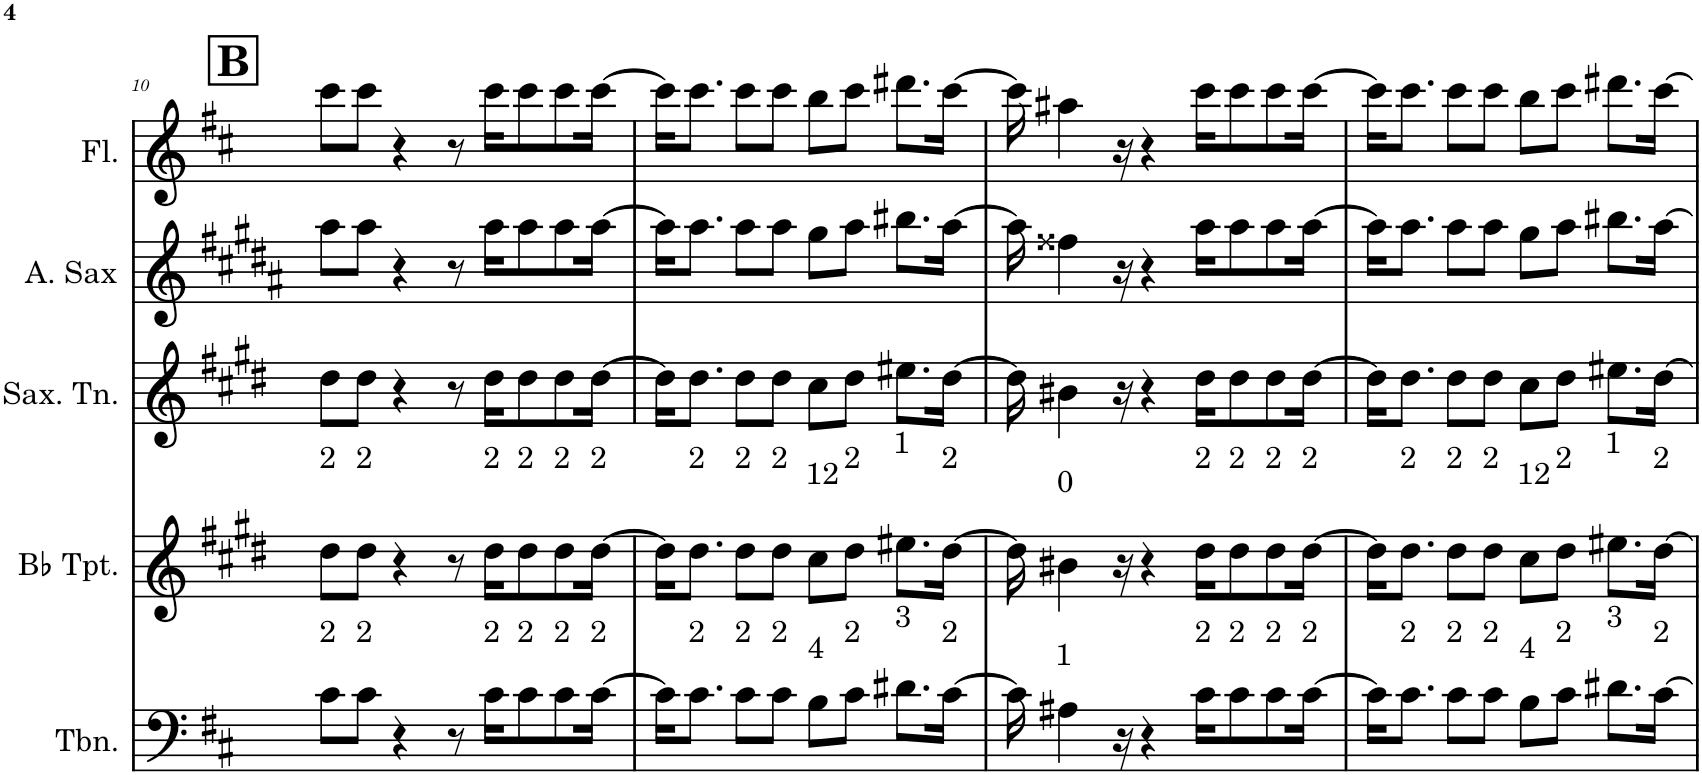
**kern	**kern	**kern	**kern	**kern
*part5	*part4	*part3	*part2	*part1
*staff5	*staff4	*staff3	*staff2	*staff1
*I"Trombone	*I"Bb Trumpet	*I"Saxofone Tenor	*I"Saxofone Alto	*I"Flauta Transversal
*I'Tbn.	*I'Bb Tpt.	*I'Sax. Tn.	*	*I'Fl.
!!LO:PB:g=z
*clefF4	*clefG2	*clefG2	*clefG2	*clefG2
*	*Trd1c2	*Trd8c14	*Trd5c9	*
*k[f#c#]	*k[f#c#g#d#]	*k[f#c#g#d#]	*k[f#c#g#d#a#]	*k[f#c#]
*M4/4	*M4/4	*M4/4	*M4/4	*M4/4
!!LO:REH:place=s1:a:B:cj:fs=14:t=B
=10	=10	=10	=10	=10
!	!LO:TX:a:t=2	!	!	!
!LO:TX:a:t=2	!	!	!	!
8c#\L	8dd#\L	8dd#\L	8aa#\L	8ccc#\L
!	!LO:TX:a:t=2	!	!	!
!LO:TX:a:t=2	!	!	!	!
8c#\J	8dd#\J	8dd#\J	8aa#\J	8ccc#\J
4r	4r	4r	4r	4r
8r	8r	8r	8r	8r
!	!LO:TX:a:t=2	!	!	!
!LO:TX:a:t=2	!	!	!	!
16c#\KL	16dd#\KL	16dd#\KL	16aa#\KL	16ccc#\KL
!	!LO:TX:a:t=2	!	!	!
!LO:TX:a:t=2	!	!	!	!
8c#\	8dd#\	8dd#\	8aa#\	8ccc#\
!	!LO:TX:a:t=2	!	!	!
!LO:TX:a:t=2	!	!	!	!
8c#\	8dd#\	8dd#\	8aa#\	8ccc#\
!	!LO:TX:a:t=2	!	!	!
!LO:TX:a:t=2	!	!	!	!
[16c#\Jk	[16dd#\Jk	[16dd#\Jk	[16aa#\Jk	[16ccc#\Jk
=11	=11	=11	=11	=11
16c#\KL]	16dd#\KL]	16dd#\KL]	16aa#\KL]	16ccc#\KL]
!	!LO:TX:a:t=2	!	!	!
!LO:TX:a:t=2	!	!	!	!
8.c#\J	8.dd#\J	8.dd#\J	8.aa#\J	8.ccc#\J
!	!LO:TX:a:t=2	!	!	!
!LO:TX:a:t=2	!	!	!	!
8c#\L	8dd#\L	8dd#\L	8aa#\L	8ccc#\L
!	!LO:TX:a:t=2	!	!	!
!LO:TX:a:t=2	!	!	!	!
8c#\J	8dd#\J	8dd#\J	8aa#\J	8ccc#\J
!	!LO:TX:a:t=12	!	!	!
!LO:TX:a:t=4	!	!	!	!
8B\L	8cc#\L	8cc#\L	8gg#\L	8bb\L
!	!LO:TX:a:t=2	!	!	!
!LO:TX:a:t=2	!	!	!	!
8c#\J	8dd#\J	8dd#\J	8aa#\J	8ccc#\J
!	!LO:TX:a:t=1	!	!	!
!LO:TX:a:t=3	!	!	!	!
8.d#X\L	8.ee#X\L	8.ee#X\L	8.bb#X\L	8.ddd#X\L
!	!LO:TX:a:t=2	!	!	!
!LO:TX:a:t=2	!	!	!	!
[16c#\Jk	[16dd#\Jk	[16dd#\Jk	[16aa#\Jk	[16ccc#\Jk
=12	=12	=12	=12	=12
16c#\]	16dd#\]	16dd#\]	16aa#\]	16ccc#\]
!	!LO:TX:a:t=0	!	!	!
!LO:TX:a:t=1	!	!	!	!
4A#X\	4b#X\	4b#X\	4ff##X\	4aa#X\
16r	16r	16r	16r	16r
4r	4r	4r	4r	4r
!	!LO:TX:a:t=2	!	!	!
!LO:TX:a:t=2	!	!	!	!
16c#\KL	16dd#\KL	16dd#\KL	16aa#\KL	16ccc#\KL
!	!LO:TX:a:t=2	!	!	!
!LO:TX:a:t=2	!	!	!	!
8c#\	8dd#\	8dd#\	8aa#\	8ccc#\
!	!LO:TX:a:t=2	!	!	!
!LO:TX:a:t=2	!	!	!	!
8c#\	8dd#\	8dd#\	8aa#\	8ccc#\
!	!LO:TX:a:t=2	!	!	!
!LO:TX:a:t=2	!	!	!	!
[16c#\Jk	[16dd#\Jk	[16dd#\Jk	[16aa#\Jk	[16ccc#\Jk
=13	=13	=13	=13	=13
16c#\KL]	16dd#\KL]	16dd#\KL]	16aa#\KL]	16ccc#\KL]
!	!LO:TX:a:t=2	!	!	!
!LO:TX:a:t=2	!	!	!	!
8.c#\J	8.dd#\J	8.dd#\J	8.aa#\J	8.ccc#\J
!	!LO:TX:a:t=2	!	!	!
!LO:TX:a:t=2	!	!	!	!
8c#\L	8dd#\L	8dd#\L	8aa#\L	8ccc#\L
!	!LO:TX:a:t=2	!	!	!
!LO:TX:a:t=2	!	!	!	!
8c#\J	8dd#\J	8dd#\J	8aa#\J	8ccc#\J
!	!LO:TX:a:t=12	!	!	!
!LO:TX:a:t=4	!	!	!	!
8B\L	8cc#\L	8cc#\L	8gg#\L	8bb\L
!	!LO:TX:a:t=2	!	!	!
!LO:TX:a:t=2	!	!	!	!
8c#\J	8dd#\J	8dd#\J	8aa#\J	8ccc#\J
!	!LO:TX:a:t=1	!	!	!
!LO:TX:a:t=3	!	!	!	!
8.d#X\L	8.ee#X\L	8.ee#X\L	8.bb#X\L	8.ddd#X\L
!	!LO:TX:a:t=2	!	!	!
!LO:TX:a:t=2	!	!	!	!
[16c#\Jk	[16dd#\Jk	[16dd#\Jk	[16aa#\Jk	[16ccc#\Jk
=	=	=	=	=
*-	*-	*-	*-	*-
